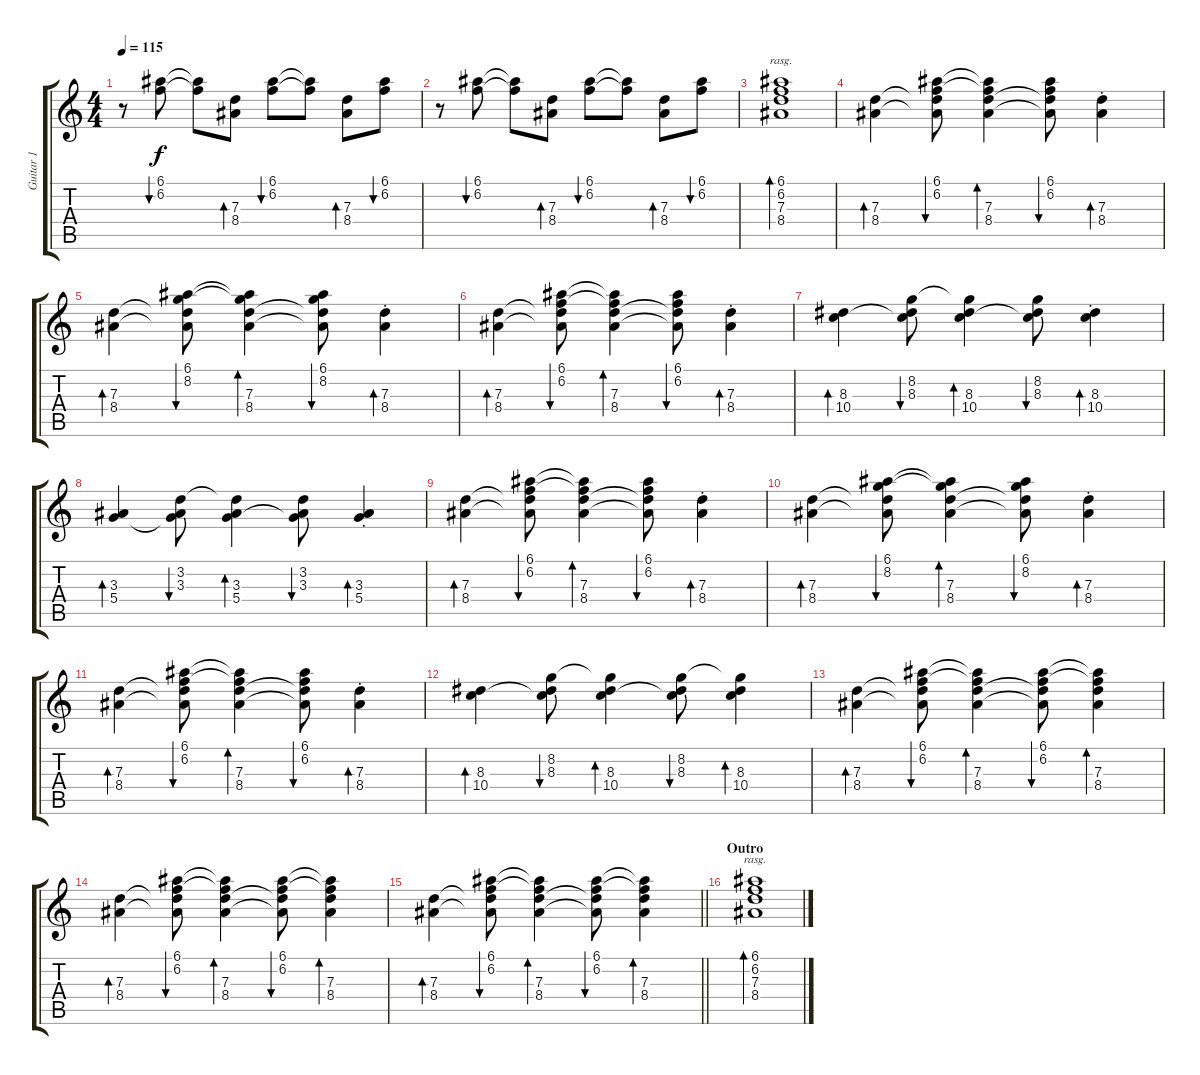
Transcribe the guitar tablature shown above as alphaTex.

\track ("Guitar 1" "Guitar 1") {instrument electricguitarjazz}
\staff {score tabs}
\tuning (E4 B3 G3 D3 A2 E2) {hide}
\ts (4 4)
\tempo 115
\clef g2
\ks c
r.8{dy f} (6.1 6.2).8{bu 120} (6.1{t} 6.2{t}).8 (7.3 8.4).8{bd 120} (6.1 6.2).8{bu 120} (6.1{t} 6.2{t}).8 (7.3 8.4).8{bd 120} (6.1 6.2).8{bu 120} |
r.8 (6.1 6.2).8{bu 120} (6.1{t} 6.2{t}).8 (7.3 8.4).8{bd 120} (6.1 6.2).8{bu 120} (6.1{t} 6.2{t}).8 (7.3 8.4).8{bd 120} (6.1 6.2).8{bu 120} |
(6.1 6.2 7.3 8.4).1{bd 240 rasg ii} |
(7.3 8.4).4{bd 120} (6.1 6.2 7.3{t} 8.4{t}).8{bu 120} (6.1{t} 6.2{t} 7.3 8.4).4{bd 120} (6.1 6.2 7.3{t} 8.4{t}).8{bu 120} (7.3{st} 8.4{st}).4{bd 120} |
(7.3 8.4).4{bd 120} (6.1 8.2 7.3{t} 8.4{t}).8{bu 120} (6.1{t} 8.2{t} 7.3 8.4).4{bd 120} (6.1 8.2 7.3{t} 8.4{t}).8{bu 120} (7.3{st} 8.4{st}).4{bd 120} |
(7.3 8.4).4{bd 120} (6.1 6.2 7.3{t} 8.4{t}).8{bu 120} (6.1{t} 6.2{t} 7.3 8.4).4{bd 120} (6.1 6.2 7.3{t} 8.4{t}).8{bu 120} (7.3{st} 8.4{st}).4{bd 120} |
(8.3 10.4).4{bd 120} (8.2 8.3 10.4{t}).8{bu 120} (8.2{t} 8.3 10.4).4{bd 120} (8.2 8.3 10.4{t}).8{bu 120} (8.3{st} 10.4{st}).4{bd 120} |
(3.3 5.4).4{bd 120} (3.2 3.3 5.4{t}).8{bu 240} (3.2{t} 3.3 5.4).4{bd 120} (3.2 3.3 5.4{t}).8{bu 120} (3.3{st} 5.4{st}).4{bd 120} |
(7.3 8.4).4{bd 120} (6.1 6.2 7.3{t} 8.4{t}).8{bu 120} (6.1{t} 6.2{t} 7.3 8.4).4{bd 120} (6.1 6.2 7.3{t} 8.4{t}).8{bu 120} (7.3{st} 8.4{st}).4{bd 120} |
(7.3 8.4).4{bd 120} (6.1 8.2 7.3{t} 8.4{t}).8{bu 120} (6.1{t} 8.2{t} 7.3 8.4).4{bd 120} (6.1 8.2 7.3{t} 8.4{t}).8{bu 120} (7.3{st} 8.4{st}).4{bd 120} |
(7.3 8.4).4{bd 120} (6.1 6.2 7.3{t} 8.4{t}).8{bu 120} (6.1{t} 6.2{t} 7.3 8.4).4{bd 120} (6.1 6.2 7.3{t} 8.4{t}).8{bu 120} (7.3{st} 8.4{st}).4{bd 120} |
(8.3 10.4).4{bd 120} (8.2 8.3 10.4{t}).8{bu 120} (8.2{t} 8.3 10.4).4{bd 120} (8.2 8.3 10.4{t}).8{bu 120} (8.2{t} 8.3 10.4).4{bd 120} |
(7.3 8.4).4{bd 120} (6.1 6.2 7.3{t} 8.4{t}).8{bu 120} (6.1{t} 6.2{t} 7.3 8.4).4{bd 120} (6.1 6.2 7.3{t} 8.4{t}).8{bu 120} (6.1{t} 6.2{t} 7.3 8.4).4{bd 120} |
(7.3 8.4).4{bd 120} (6.1 6.2 7.3{t} 8.4{t}).8{bu 120} (6.1{t} 6.2{t} 7.3 8.4).4{bd 120} (6.1 6.2 7.3{t} 8.4{t}).8{bu 120} (6.1{t} 6.2{t} 7.3 8.4).4{bd 120} |
\barLineRight lightlight
(7.3 8.4).4{bd 120} (6.1 6.2 7.3{t} 8.4{t}).8{bu 120} (6.1{t} 6.2{t} 7.3 8.4).4{bd 120} (6.1 6.2 7.3{t} 8.4{t}).8{bu 120} (6.1{t} 6.2{t} 7.3 8.4).4{bd 120} |
\section ("" "Outro")
(6.1 6.2 7.3 8.4).1{bd 240 rasg ii}
